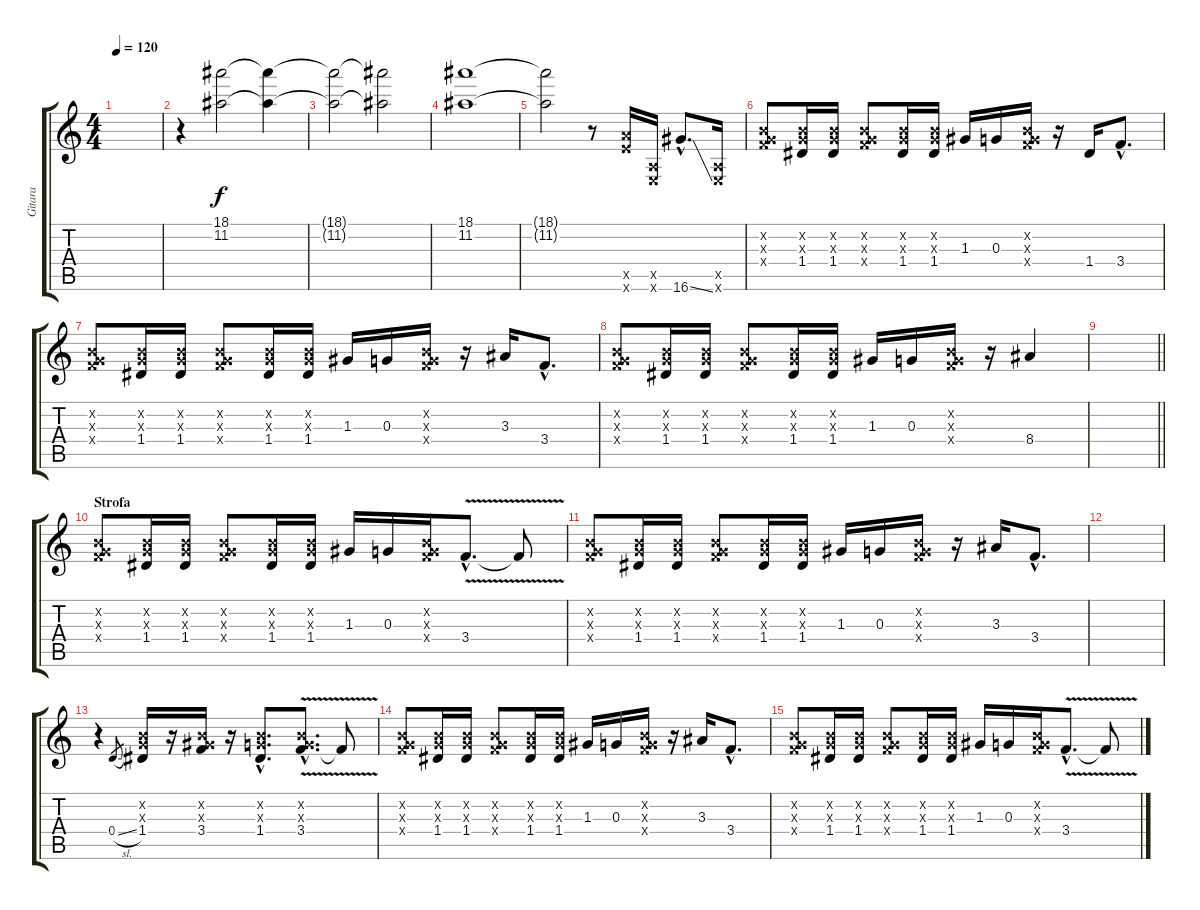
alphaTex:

\track ("Gitara" "Gitara") {instrument overdrivenguitar}
\staff {score tabs}
\tuning (E4 B3 G3 D3 A2 E2) {hide}
\ts (4 4)
\tempo 120
\clef g2
\ks c
|
r.4 (18.1 11.2).2 (18.1{t} 11.2{t}).4 |
(18.1{t} 11.2{t}).2 (18.1{t} 11.2{t}).2 |
(18.1 11.2).1 |
(18.1{t} 11.2{t}).2{instrument distortionguitar} r.8 (12.5{x} 12.6{x}).16 (0.5{x} 0.6{x}).16 16.6{ss hac}.8{d} (0.5{x} 0.6{x}).16 |
(0.2{x} 0.3{x} 3.4{x}).8 (0.2{x} 0.3{x} 1.4).16 (0.2{x} 0.3{x} 1.4).16 (0.2{x} 0.3{x} 3.4{x}).8 (0.2{x} 0.3{x} 1.4).16 (0.2{x} 0.3{x} 1.4).16 1.3.16 0.3.16 (0.2{x} 0.3{x} 3.4{x}).16 r.16 1.4.16 3.4{hac}.8{d} |
(0.2{x} 0.3{x} 3.4{x}).8 (0.2{x} 0.3{x} 1.4).16 (0.2{x} 0.3{x} 1.4).16 (0.2{x} 0.3{x} 3.4{x}).8 (0.2{x} 0.3{x} 1.4).16 (0.2{x} 0.3{x} 1.4).16 1.3.16 0.3.16 (0.2{x} 0.3{x} 3.4{x}).16 r.16 3.3.16 3.4{hac}.8{d} |
(0.2{x} 0.3{x} 3.4{x}).8 (0.2{x} 0.3{x} 1.4).16 (0.2{x} 0.3{x} 1.4).16 (0.2{x} 0.3{x} 3.4{x}).8 (0.2{x} 0.3{x} 1.4).16 (0.2{x} 0.3{x} 1.4).16 1.3.16 0.3.16 (0.2{x} 0.3{x} 3.4{x}).16 r.16 8.4.4 |
\barLineRight lightlight
|
\section ("" "Strofa")
(0.2{x} 0.3{x} 3.4{x}).8 (0.2{x} 0.3{x} 1.4).16 (0.2{x} 0.3{x} 1.4).16 (0.2{x} 0.3{x} 3.4{x}).8 (0.2{x} 0.3{x} 1.4).16 (0.2{x} 0.3{x} 1.4).16 1.3.16 0.3.16 (0.2{x} 0.3{x} 3.4{x}).16 3.4{v hac}.8{d} 3.4{t}.8 |
(0.2{x} 0.3{x} 3.4{x}).8 (0.2{x} 0.3{x} 1.4).16 (0.2{x} 0.3{x} 1.4).16 (0.2{x} 0.3{x} 3.4{x}).8 (0.2{x} 0.3{x} 1.4).16 (0.2{x} 0.3{x} 1.4).16 1.3.16 0.3.16 (0.2{x} 0.3{x} 3.4{x}).16 r.16 3.3.16 3.4{hac}.8{d} |
|
r.4 0.4{sl}.8{gr} (0.2{x} 0.3{x} 1.4).16 r.16 (0.2{x} 1.3{x} 3.4).16 r.16 (0.2{hac x} 0.3{hac x} 1.4{hac}).8{d} (0.2{hac x} 0.3{hac x} 3.4{v hac}).8{d} 3.4{t}.8 |
(0.2{x} 0.3{x} 3.4{x}).8 (0.2{x} 0.3{x} 1.4).16 (0.2{x} 0.3{x} 1.4).16 (0.2{x} 0.3{x} 3.4{x}).8 (0.2{x} 0.3{x} 1.4).16 (0.2{x} 0.3{x} 1.4).16 1.3.16 0.3.16 (0.2{x} 0.3{x} 3.4{x}).16 r.16 3.3.16 3.4{hac}.8{d} |
(0.2{x} 0.3{x} 3.4{x}).8 (0.2{x} 0.3{x} 1.4).16 (0.2{x} 0.3{x} 1.4).16 (0.2{x} 0.3{x} 3.4{x}).8 (0.2{x} 0.3{x} 1.4).16 (0.2{x} 0.3{x} 1.4).16 1.3.16 0.3.16 (0.2{x} 0.3{x} 3.4{x}).16 3.4{v hac}.8{d} 3.4{t}.8
